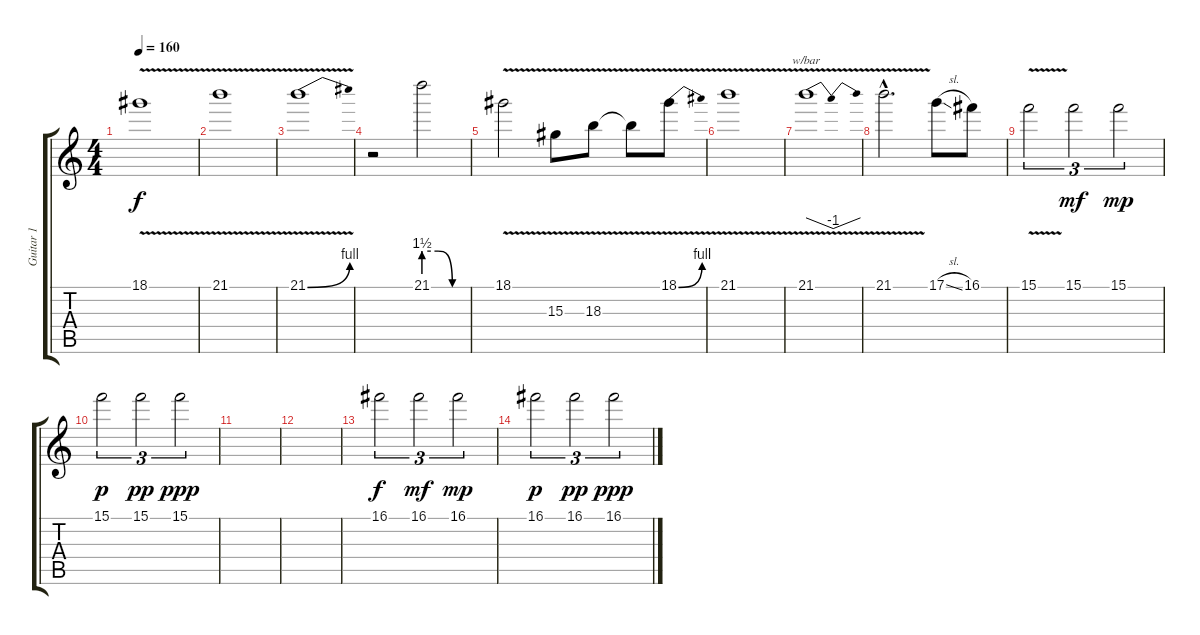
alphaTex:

\track ("Guitar 1" "Guitar 1") {instrument distortionguitar}
\staff {score tabs}
\tuning (D4 A3 F3 C3 G2 C2) {hide}
\ts (4 4)
\tempo 160
\clef g2
\ks c
18.1{v}.1{dy f} |
21.1{v}.1 |
21.1{be (bend 0 0 60 4) v}.1 |
r.2 21.1{be (custom 0 6 20 6 40 0 60 0)}.2 |
18.1{v}.2 15.3{v}.8 18.3{v}.8 18.3{t}.8 18.1{be (bend 0 0 60 4) v}.8 |
21.1{v}.1 |
21.1{v}.1{tbe (dip default 0 0 30 -4 60 0)} |
21.1{v hac}.2{d} 17.1{sl}.8 16.1.8 |
15.1{v}.2{tu (3 2)} 15.1.2{tu (3 2) dy mf} 15.1.2{tu (3 2) dy mp} |
15.1.2{tu (3 2) dy p} 15.1.2{tu (3 2) dy pp} 15.1.2{tu (3 2) dy ppp} |
|
|
16.1.2{tu (3 2) dy f} 16.1.2{tu (3 2) dy mf} 16.1.2{tu (3 2) dy mp} |
16.1.2{tu (3 2) dy p} 16.1.2{tu (3 2) dy pp} 16.1.2{tu (3 2) dy ppp}
